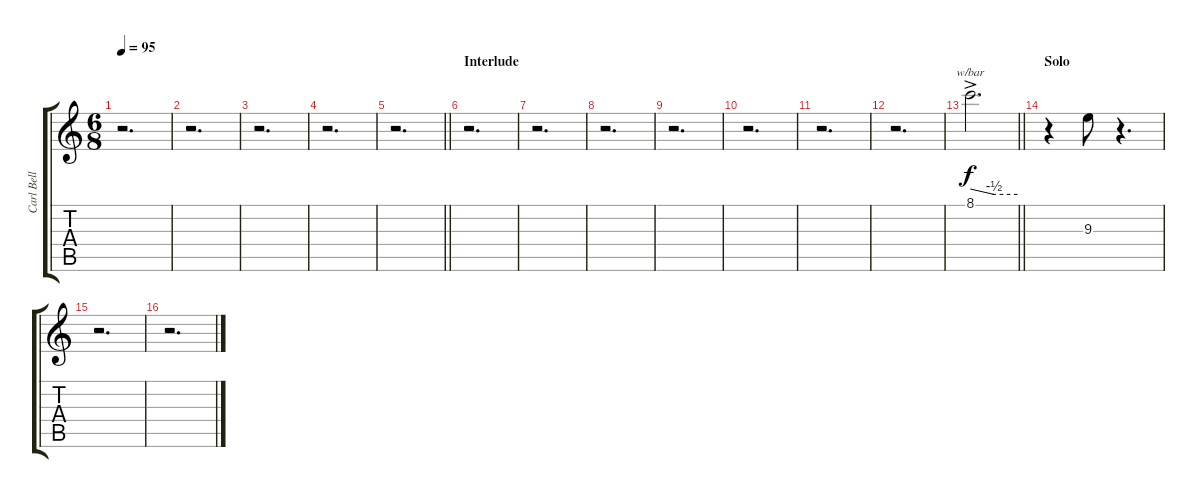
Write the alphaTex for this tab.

\track ("Carl Bell (Lead Guitar)" "Carl Bell ") {instrument distortionguitar}
\staff {score tabs}
\tuning (E4 B3 G3 D3 A2 D2) {hide}
\ts (6 8)
\tempo 95
\clef g2
\ks c
r.2{d dy f} |
r.2{d} |
r.2{d} |
r.2{d} |
\barLineRight lightlight
r.2{d} |
\section ("" "Interlude")
r.2{d} |
r.2{d} |
r.2{d} |
r.2{d} |
r.2{d} |
r.2{d} |
r.2{d} |
\barLineRight lightlight
8.1{ac}.2{d tbe (custom default 0 0 30 -2 60 -2)} |
\section ("" "Solo")
r.4 9.3.8 r.4{d} |
r.2{d} |
r.2{d}
